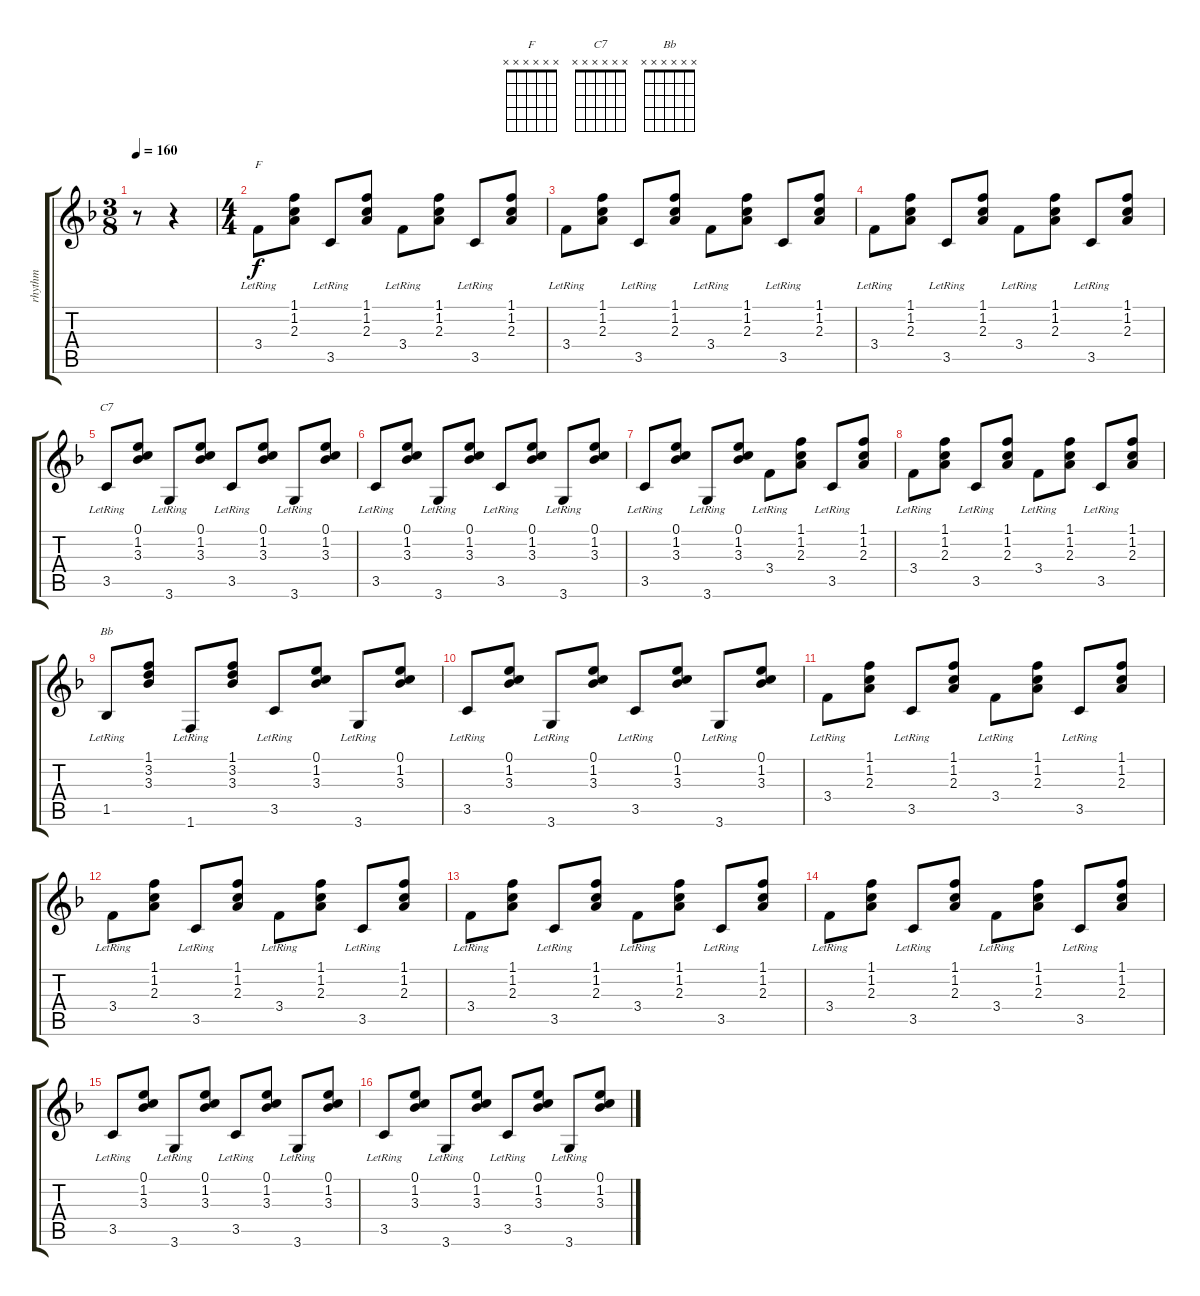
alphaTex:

\track ("rhythm" "rhythm") {instrument acousticguitarsteel}
\staff {score tabs}
\tuning (E4 B3 G3 D3 A2 E2) {hide}
\chord ("F" x x x x x x) {firstfret 0}
\chord ("C7" x x x x x x) {firstfret 0}
\chord ("Bb" x x x x x x) {firstfret 0}
\ts (3 8)
\tempo 160
\clef g2
\ks f
r.8{dy f instrument acousticguitarsteel} r.4 |
\ts (4 4)
3.4{lr}.8{ch "F"} (1.1 1.2 2.3).8 3.5{lr}.8 (1.1 1.2 2.3).8 3.4{lr}.8 (1.1 1.2 2.3).8 3.5{lr}.8 (1.1 1.2 2.3).8 |
3.4{lr}.8 (1.1 1.2 2.3).8 3.5{lr}.8 (1.1 1.2 2.3).8 3.4{lr}.8 (1.1 1.2 2.3).8 3.5{lr}.8 (1.1 1.2 2.3).8 |
3.4{lr}.8 (1.1 1.2 2.3).8 3.5{lr}.8 (1.1 1.2 2.3).8 3.4{lr}.8 (1.1 1.2 2.3).8 3.5{lr}.8 (1.1 1.2 2.3).8 |
3.5{lr}.8{ch "C7"} (0.1 1.2 3.3).8 3.6{lr}.8 (0.1 1.2 3.3).8 3.5{lr}.8 (0.1 1.2 3.3).8 3.6{lr}.8 (0.1 1.2 3.3).8 |
3.5{lr}.8 (0.1 1.2 3.3).8 3.6{lr}.8 (0.1 1.2 3.3).8 3.5{lr}.8 (0.1 1.2 3.3).8 3.6{lr}.8 (0.1 1.2 3.3).8 |
3.5{lr}.8 (0.1 1.2 3.3).8 3.6{lr}.8 (0.1 1.2 3.3).8 3.4{lr}.8 (1.1 1.2 2.3).8 3.5{lr}.8 (1.1 1.2 2.3).8 |
3.4{lr}.8 (1.1 1.2 2.3).8 3.5{lr}.8 (1.1 1.2 2.3).8 3.4{lr}.8 (1.1 1.2 2.3).8 3.5{lr}.8 (1.1 1.2 2.3).8 |
1.5{lr}.8{ch "Bb"} (1.1 3.2 3.3).8 1.6{lr}.8 (1.1 3.2 3.3).8 3.5{lr}.8 (0.1 1.2 3.3).8 3.6{lr}.8 (0.1 1.2 3.3).8 |
3.5{lr}.8 (0.1 1.2 3.3).8 3.6{lr}.8 (0.1 1.2 3.3).8 3.5{lr}.8 (0.1 1.2 3.3).8 3.6{lr}.8 (0.1 1.2 3.3).8 |
3.4{lr}.8 (1.1 1.2 2.3).8 3.5{lr}.8 (1.1 1.2 2.3).8 3.4{lr}.8 (1.1 1.2 2.3).8 3.5{lr}.8 (1.1 1.2 2.3).8 |
3.4{lr}.8 (1.1 1.2 2.3).8 3.5{lr}.8 (1.1 1.2 2.3).8 3.4{lr}.8 (1.1 1.2 2.3).8 3.5{lr}.8 (1.1 1.2 2.3).8 |
3.4{lr}.8 (1.1 1.2 2.3).8 3.5{lr}.8 (1.1 1.2 2.3).8 3.4{lr}.8 (1.1 1.2 2.3).8 3.5{lr}.8 (1.1 1.2 2.3).8 |
3.4{lr}.8 (1.1 1.2 2.3).8 3.5{lr}.8 (1.1 1.2 2.3).8 3.4{lr}.8 (1.1 1.2 2.3).8 3.5{lr}.8 (1.1 1.2 2.3).8 |
3.5{lr}.8 (0.1 1.2 3.3).8 3.6{lr}.8 (0.1 1.2 3.3).8 3.5{lr}.8 (0.1 1.2 3.3).8 3.6{lr}.8 (0.1 1.2 3.3).8 |
3.5{lr}.8 (0.1 1.2 3.3).8 3.6{lr}.8 (0.1 1.2 3.3).8 3.5{lr}.8 (0.1 1.2 3.3).8 3.6{lr}.8 (0.1 1.2 3.3).8
